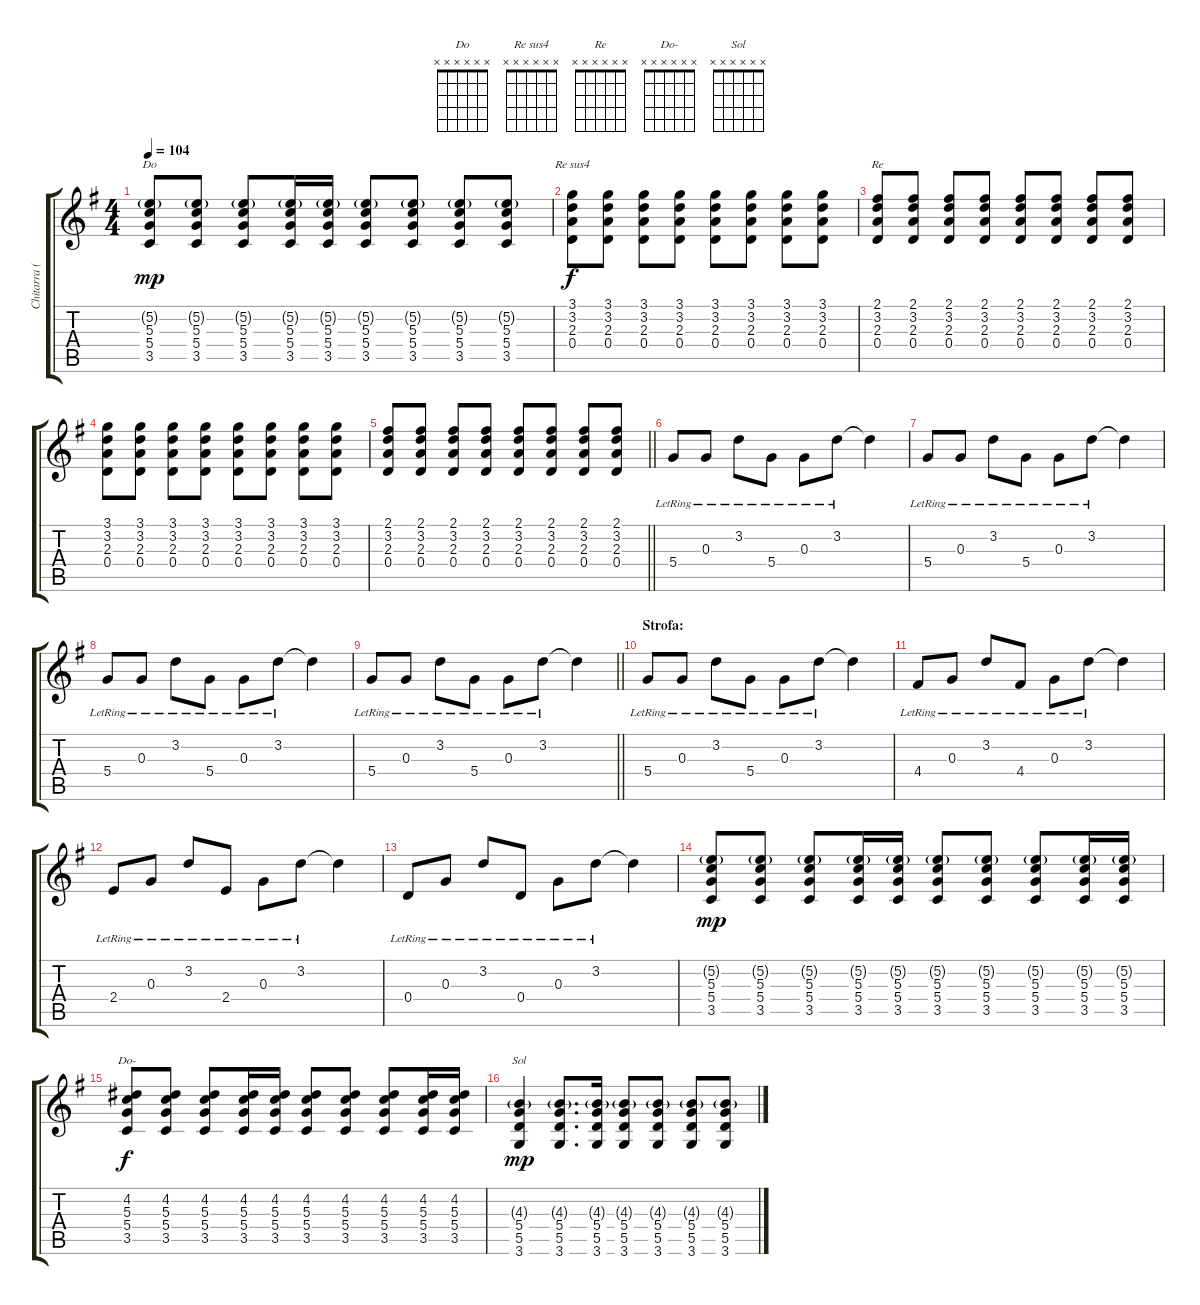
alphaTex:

\track ("Chitarra (acustica)" "Chitarra (") {instrument acousticguitarsteel}
\staff {score tabs}
\tuning (E4 B3 G3 D3 A2 E2) {hide}
\chord ("Do" x x x x x x)
\chord ("Re sus4" x x x x x x)
\chord ("Re" x x x x x x)
\chord ("Do-" x x x x x x)
\chord ("Sol" x x x x x x)
\ts (4 4)
\tempo 104
\clef g2
\ks g
(5.2{g} 5.3 5.4 3.5).8{ch "Do" dy mp} (5.2{g} 5.3 5.4 3.5).8 (5.2{g} 5.3 5.4 3.5).8 (5.2{g} 5.3 5.4 3.5).16 (5.2{g} 5.3 5.4 3.5).16 (5.2{g} 5.3 5.4 3.5).8 (5.2{g} 5.3 5.4 3.5).8 (5.2{g} 5.3 5.4 3.5).8 (5.2{g} 5.3 5.4 3.5).8 |
(3.1 3.2 2.3 0.4).8{ch "Re sus4" dy f} (3.1 3.2 2.3 0.4).8 (3.1 3.2 2.3 0.4).8 (3.1 3.2 2.3 0.4).8 (3.1 3.2 2.3 0.4).8 (3.1 3.2 2.3 0.4).8 (3.1 3.2 2.3 0.4).8 (3.1 3.2 2.3 0.4).8 |
(2.1 3.2 2.3 0.4).8{ch "Re"} (2.1 3.2 2.3 0.4).8 (2.1 3.2 2.3 0.4).8 (2.1 3.2 2.3 0.4).8 (2.1 3.2 2.3 0.4).8 (2.1 3.2 2.3 0.4).8 (2.1 3.2 2.3 0.4).8 (2.1 3.2 2.3 0.4).8 |
(3.1 3.2 2.3 0.4).8 (3.1 3.2 2.3 0.4).8 (3.1 3.2 2.3 0.4).8 (3.1 3.2 2.3 0.4).8 (3.1 3.2 2.3 0.4).8 (3.1 3.2 2.3 0.4).8 (3.1 3.2 2.3 0.4).8 (3.1 3.2 2.3 0.4).8 |
\barLineRight lightlight
(2.1 3.2 2.3 0.4).8 (2.1 3.2 2.3 0.4).8 (2.1 3.2 2.3 0.4).8 (2.1 3.2 2.3 0.4).8 (2.1 3.2 2.3 0.4).8 (2.1 3.2 2.3 0.4).8 (2.1 3.2 2.3 0.4).8 (2.1 3.2 2.3 0.4).8 |
5.4{lr}.8{volume 15} 0.3{lr}.8 3.2{lr}.8 5.4{lr}.8 0.3{lr}.8 3.2{lr}.8 3.2{t}.4 |
5.4{lr}.8 0.3{lr}.8 3.2{lr}.8 5.4{lr}.8 0.3{lr}.8 3.2{lr}.8 3.2{t}.4 |
5.4{lr}.8 0.3{lr}.8 3.2{lr}.8 5.4{lr}.8 0.3{lr}.8 3.2{lr}.8 3.2{t}.4 |
\barLineRight lightlight
5.4{lr}.8 0.3{lr}.8 3.2{lr}.8 5.4{lr}.8 0.3{lr}.8 3.2{lr}.8 3.2{t}.4 |
\section ("" "Strofa:")
5.4{lr}.8 0.3{lr}.8 3.2{lr}.8 5.4{lr}.8 0.3{lr}.8 3.2{lr}.8 3.2{t}.4 |
4.4{lr}.8 0.3{lr}.8 3.2{lr}.8 4.4{lr}.8 0.3{lr}.8 3.2{lr}.8 3.2{t}.4 |
2.4{lr}.8 0.3{lr}.8 3.2{lr}.8 2.4{lr}.8 0.3{lr}.8 3.2{lr}.8 3.2{t}.4 |
0.4{lr}.8 0.3{lr}.8 3.2{lr}.8 0.4{lr}.8 0.3{lr}.8 3.2{lr}.8 3.2{t}.4 |
(5.2{g} 5.3 5.4 3.5).8{dy mp volume 10} (5.2{g} 5.3 5.4 3.5).8 (5.2{g} 5.3 5.4 3.5).8 (5.2{g} 5.3 5.4 3.5).16 (5.2{g} 5.3 5.4 3.5).16 (5.2{g} 5.3 5.4 3.5).8 (5.2{g} 5.3 5.4 3.5).8 (5.2{g} 5.3 5.4 3.5).8 (5.2{g} 5.3 5.4 3.5).16 (5.2{g} 5.3 5.4 3.5).16 |
(4.2 5.3 5.4 3.5).8{ch "Do-" dy f} (4.2 5.3 5.4 3.5).8 (4.2 5.3 5.4 3.5).8 (4.2 5.3 5.4 3.5).16 (4.2 5.3 5.4 3.5).16 (4.2 5.3 5.4 3.5).8 (4.2 5.3 5.4 3.5).8 (4.2 5.3 5.4 3.5).8 (4.2 5.3 5.4 3.5).16 (4.2 5.3 5.4 3.5).16 |
(4.3{g} 5.4 5.5 3.6).4{ch "Sol" dy mp} (4.3{g} 5.4 5.5 3.6).8{d} (4.3{g} 5.4 5.5 3.6).16 (4.3{g} 5.4 5.5 3.6).8 (4.3{g} 5.4 5.5 3.6).8 (4.3{g} 5.4 5.5 3.6).8 (4.3{g} 5.4 5.5 3.6).8
